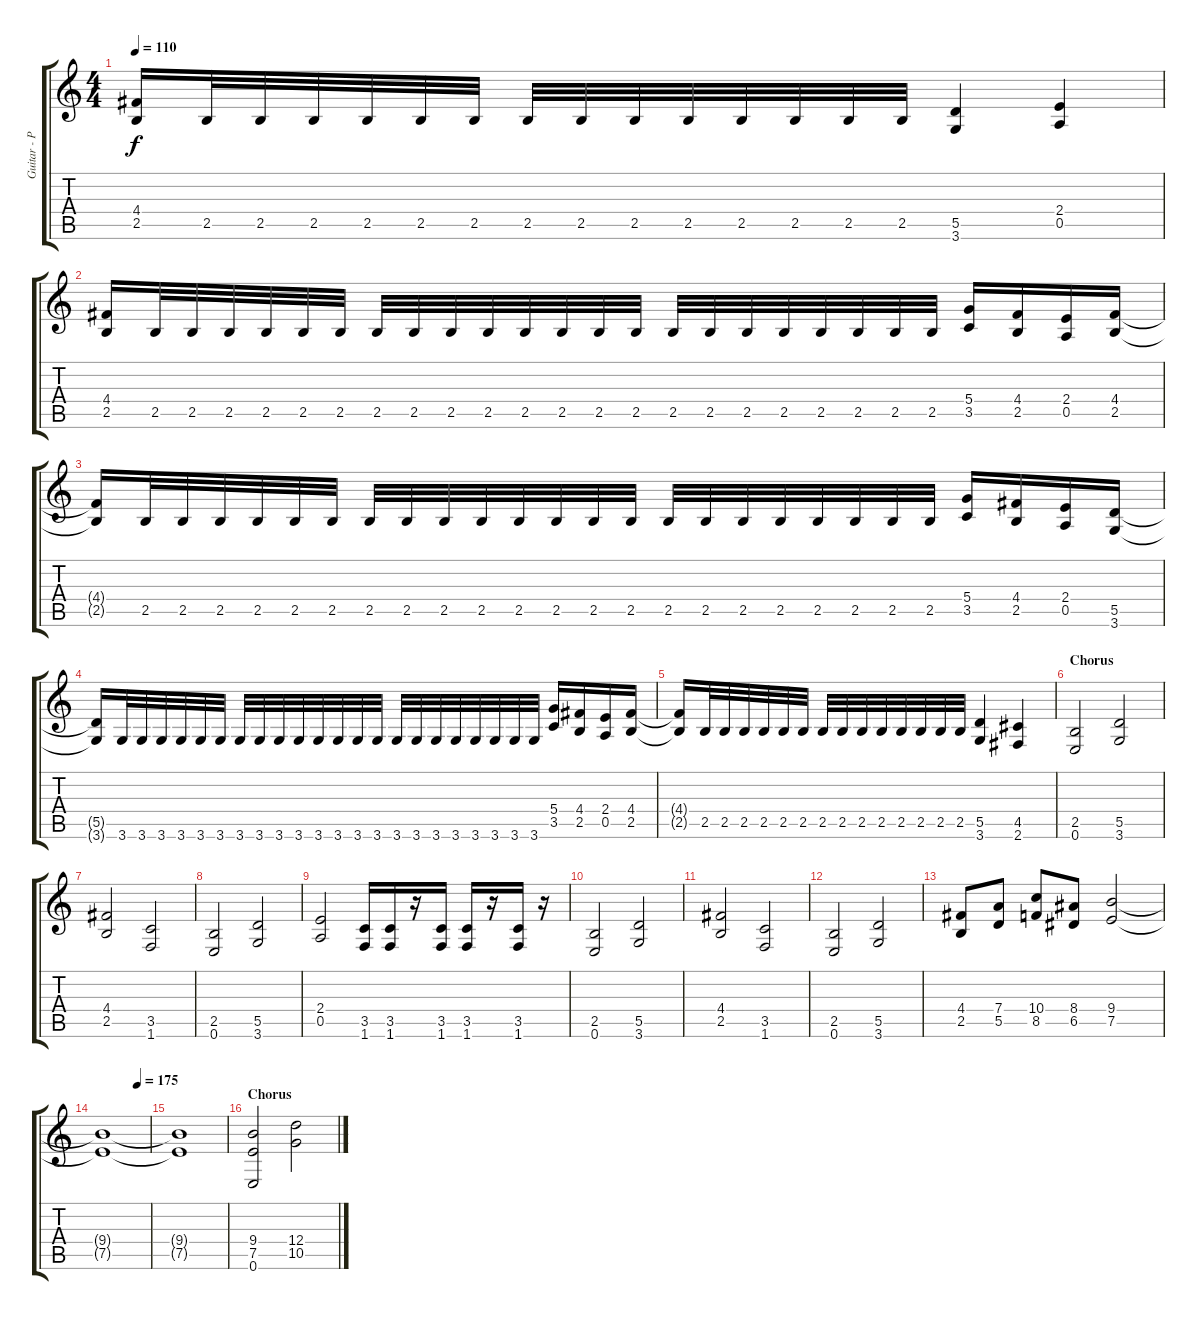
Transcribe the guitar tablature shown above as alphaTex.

\track ("Guitar - Pajen" "Guitar - P") {instrument distortionguitar}
\staff {score tabs}
\tuning (E4 B3 G3 D3 A2 E2) {hide}
\ts (4 4)
\tempo 110
\clef g2
\ks c
(4.4{t} 2.5{t}).16{dy f} 2.5.32 2.5.32 2.5.32 2.5.32 2.5.32 2.5.32 2.5.32 2.5.32 2.5.32 2.5.32 2.5.32 2.5.32 2.5.32 2.5.32 (5.5 3.6).4 (2.4 0.5).4 |
(4.4 2.5).16 2.5.32 2.5.32 2.5.32 2.5.32 2.5.32 2.5.32 2.5.32 2.5.32 2.5.32 2.5.32 2.5.32 2.5.32 2.5.32 2.5.32 2.5.32 2.5.32 2.5.32 2.5.32 2.5.32 2.5.32 2.5.32 2.5.32 (5.4 3.5).16 (4.4 2.5).16 (2.4 0.5).16 (4.4 2.5).16 |
(4.4{t} 2.5{t}).16 2.5.32 2.5.32 2.5.32 2.5.32 2.5.32 2.5.32 2.5.32 2.5.32 2.5.32 2.5.32 2.5.32 2.5.32 2.5.32 2.5.32 2.5.32 2.5.32 2.5.32 2.5.32 2.5.32 2.5.32 2.5.32 2.5.32 (5.4 3.5).16 (4.4 2.5).16 (2.4 0.5).16 (5.5 3.6).16 |
(5.5{t} 3.6{t}).16 3.6.32 3.6.32 3.6.32 3.6.32 3.6.32 3.6.32 3.6.32 3.6.32 3.6.32 3.6.32 3.6.32 3.6.32 3.6.32 3.6.32 3.6.32 3.6.32 3.6.32 3.6.32 3.6.32 3.6.32 3.6.32 3.6.32 (5.4 3.5).16 (4.4 2.5).16 (2.4 0.5).16 (4.4 2.5).16 |
(4.4{t} 2.5{t}).16 2.5.32 2.5.32 2.5.32 2.5.32 2.5.32 2.5.32 2.5.32 2.5.32 2.5.32 2.5.32 2.5.32 2.5.32 2.5.32 2.5.32 (5.5 3.6).4 (4.5 2.6).4 |
\section ("" "Chorus")
(2.5 0.6).2 (5.5 3.6).2 |
(4.4 2.5).2 (3.5 1.6).2 |
(2.5 0.6).2 (5.5 3.6).2 |
(2.4 0.5).2 (3.5 1.6).16 (3.5 1.6).16 r.16 (3.5 1.6).16 (3.5 1.6).16 r.16 (3.5 1.6).16 r.16 |
(2.5 0.6).2 (5.5 3.6).2 |
(4.4 2.5).2 (3.5 1.6).2 |
(2.5 0.6).2 (5.5 3.6).2 |
(4.4 2.5).8 (7.4 5.5).8 (10.4 8.5).8 (8.4 6.5).8 (9.4 7.5).2 |
\tempo (175 0.75)
(9.4{t} 7.5{t}).1 |
(9.4{t} 7.5{t}).1 |
\section ("" "Chorus")
(9.4 7.5 0.6).2 (12.4 10.5).2
